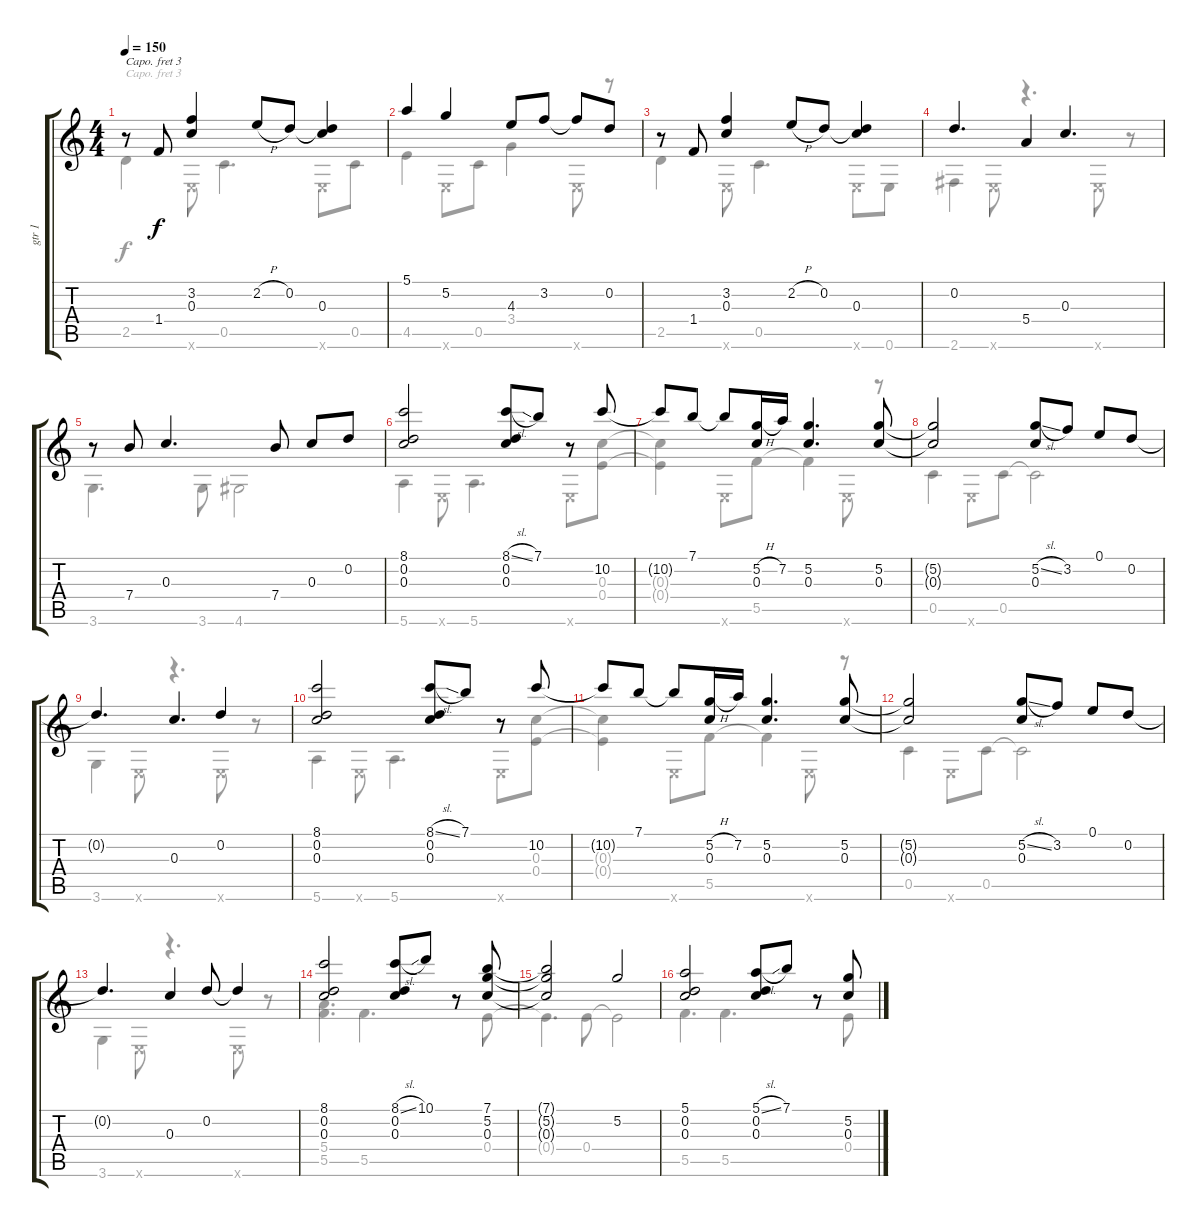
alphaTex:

\track ("gtr 1" "gtr 1") {instrument acousticguitarsteel}
\staff {score tabs}
\capo 3
\tuning (Db4 B3 A3 Db3 A2 Db2) {hide}
\voice
\ts (4 4)
\tempo 150
\clef g2
\ks c
r.8{dy f} 1.4.8 (3.2 0.3).4 2.2{h}.8 0.2.8 (0.2{t} 0.3).4 |
5.1.4 5.2.4 4.3.8 3.2.8 3.2{t}.8 0.2.8 |
r.8 1.4.8 (3.2 0.3).4 2.2{h}.8 0.2.8 (0.2{t} 0.3).4 |
0.2.4{d} 5.4.4 0.3.4{d} |
r.8 7.4.8 0.3.4{d} 7.4.8 0.3.8 0.2.8 |
(8.1 0.2 0.3).2 (8.1{sl} 0.2 0.3).8 7.1.8 r.8 10.2.8 |
10.2{t}.8 7.1.8 7.1{t}.8 (5.2{h} 0.3).16 7.2.16 (5.2 0.3).4{d} (5.2 0.3).8 |
(5.2{t} 0.3{t}).2 (5.2{sl} 0.3).8 3.2.8 0.1.8 0.2.8 |
0.2{t}.4{d} 0.3.4{d} 0.2.4 |
(8.1 0.2 0.3).2 (8.1{sl} 0.2 0.3).8 7.1.8 r.8 10.2.8 |
10.2{t}.8 7.1.8 7.1{t}.8 (5.2{h} 0.3).16 7.2.16 (5.2 0.3).4{d} (5.2 0.3).8 |
(5.2{t} 0.3{t}).2 (5.2{sl} 0.3).8 3.2.8 0.1.8 0.2.8 |
0.2{t}.4{d} 0.3.4 0.2.8 0.2{t}.4 |
(8.1 0.2 0.3).2 (8.1{sl} 0.2 0.3).8 10.1.8 r.8 (7.1 5.2 0.3).8 |
(7.1{t} 5.2{t} 0.3{t}).2 5.2.2 |
(5.1 0.2 0.3).2 (5.1{sl} 0.2 0.3).8 7.1.8 r.8 (5.2 0.3).8
\voice
\clef g2
\ottava regular
\simile none
\ks c
2.5.4{dy f} 0.6{x}.8 0.5.4{d} 0.6{x}.8 0.5.8 |
4.5.4 0.6{x}.8 0.5.8 3.4.4 0.6{x}.8 r.8 |
2.5.4 0.6{x}.8 0.5.4{d} 0.6{x}.8 0.6.8 |
2.6.4 0.6{x}.8 r.4{d} 0.6{x}.8 r.8 |
3.6.4{d} 3.6.8 4.6.2 |
5.6.4 0.6{x}.8 5.6.4{d} 0.6{x}.8 (0.3 0.4).8 |
(0.3{t} 0.4{t}).4 0.6{x}.8 5.5.8 5.5{t}.4 0.6{x}.8 r.8 |
0.5.4 0.6{x}.8 0.5.8 0.5{t}.2 |
3.6.4 0.6{x}.8 r.4{d} 0.6{x}.8 r.8 |
5.6.4 0.6{x}.8 5.6.4{d} 0.6{x}.8 (0.3 0.4).8 |
(0.3{t} 0.4{t}).4 0.6{x}.8 5.5.8 5.5{t}.4 0.6{x}.8 r.8 |
0.5.4 0.6{x}.8 0.5.8 0.5{t}.2 |
3.6.4 0.6{x}.8 r.4{d} 0.6{x}.8 r.8 |
(5.4 5.5).4{d} 5.5.4{d} r.8 0.4.8 |
0.4{t}.4{d} 0.4.8 0.4{t}.2 |
5.5.4{d} 5.5.4{d} r.8 0.4.8
